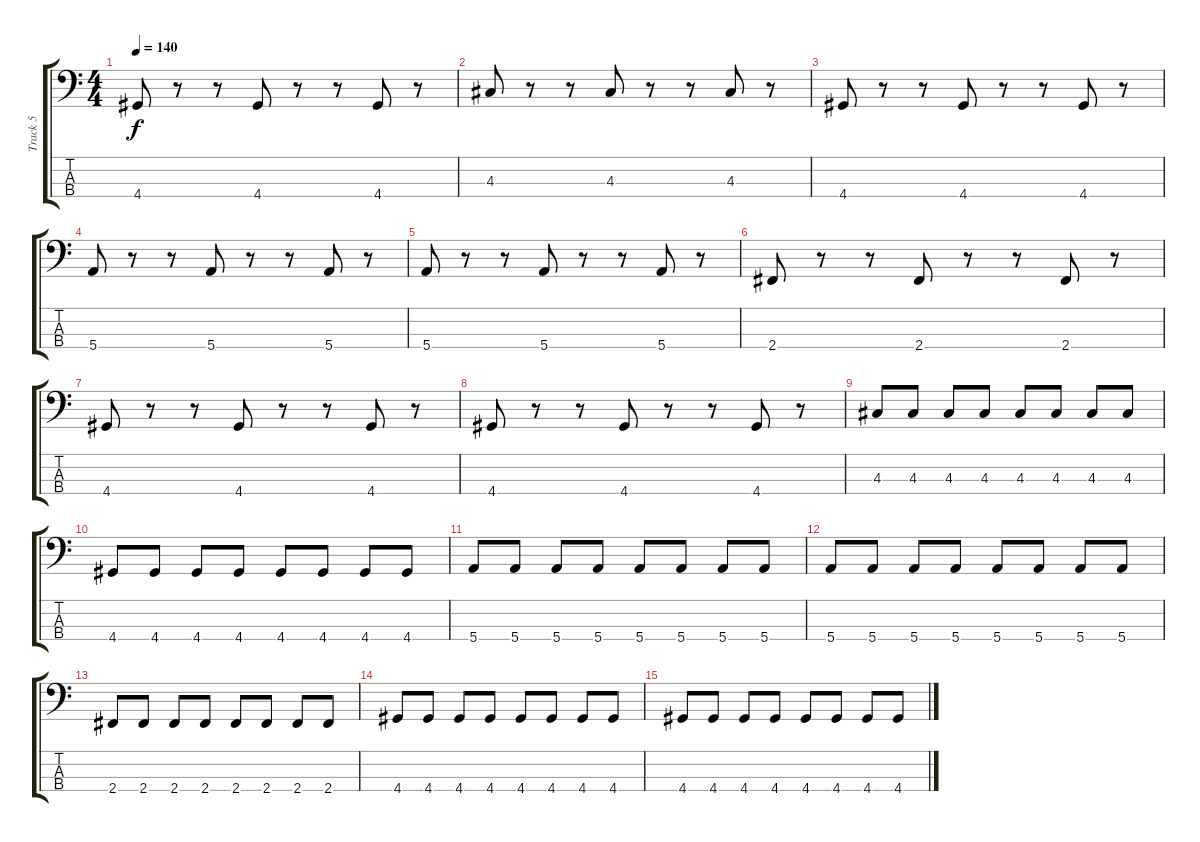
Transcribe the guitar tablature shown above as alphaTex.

\track ("Track 5" "Track 5") {instrument electricbassfinger}
\staff {score tabs}
\tuning (G2 D2 A1 E1) {hide}
\ts (4 4)
\tempo 140
\clef f4
\ks c
4.4.8{dy f} r.8 r.8 4.4.8 r.8 r.8 4.4.8 r.8 |
4.3.8 r.8 r.8 4.3.8 r.8 r.8 4.3.8 r.8 |
4.4.8 r.8 r.8 4.4.8 r.8 r.8 4.4.8 r.8 |
5.4.8 r.8 r.8 5.4.8 r.8 r.8 5.4.8 r.8 |
5.4.8 r.8 r.8 5.4.8 r.8 r.8 5.4.8 r.8 |
2.4.8 r.8 r.8 2.4.8 r.8 r.8 2.4.8 r.8 |
4.4.8 r.8 r.8 4.4.8 r.8 r.8 4.4.8 r.8 |
4.4.8 r.8 r.8 4.4.8 r.8 r.8 4.4.8 r.8 |
4.3.8 4.3.8 4.3.8 4.3.8 4.3.8 4.3.8 4.3.8 4.3.8 |
4.4.8 4.4.8 4.4.8 4.4.8 4.4.8 4.4.8 4.4.8 4.4.8 |
5.4.8 5.4.8 5.4.8 5.4.8 5.4.8 5.4.8 5.4.8 5.4.8 |
5.4.8 5.4.8 5.4.8 5.4.8 5.4.8 5.4.8 5.4.8 5.4.8 |
2.4.8 2.4.8 2.4.8 2.4.8 2.4.8 2.4.8 2.4.8 2.4.8 |
4.4.8 4.4.8 4.4.8 4.4.8 4.4.8 4.4.8 4.4.8 4.4.8 |
4.4.8 4.4.8 4.4.8 4.4.8 4.4.8 4.4.8 4.4.8 4.4.8
